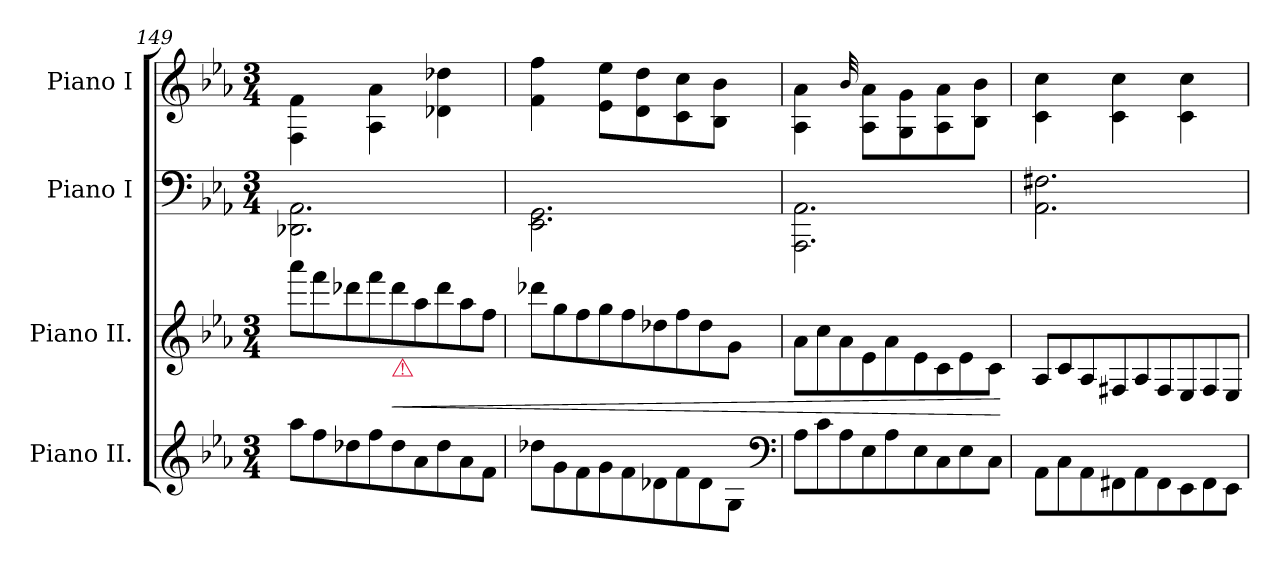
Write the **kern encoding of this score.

**kern	**kern	**dynam	**kern	**kern
*part4	*part3	*part3	*part2	*part1
*staff4	*staff3	*staff3	*staff2	*staff1
*I"Piano II.	*I"Piano II.	*	*I"Piano I	*I"Piano I
*clefG2	*clefG2	*	*clefF4	*clefG2
*k[b-e-a-]	*k[b-e-a-]	*	*k[b-e-a-]	*k[b-e-a-]
*M3/4	*M3/4	*	*M3/4	*M3/4
*Xtuplet	*Xtuplet	*	*	*
=149	=149	=149	=149	=149
12aa-\L	12aaa-\L	.	2.DD-X\ 2.AA-\	4F\ 4f\
12ff\	12fff\	.	.	.
12dd-X\	12ddd-X\	.	.	.
12ff\	12fff\	.	.	4A-\ 4a-\
!	!LO:TX:b:color=crimson:t=⚠	!	!	!
!	!	!LO:HP:b	!	!
12dd-\	12ddd-\	<	.	.
12a-\	12aa-\	.	.	.
12dd-\	12ddd-\	.	.	4d-X\ 4dd-X\
12a-\	12aa-\	.	.	.
12f\J	12ff\J	.	.	.
=150	=150	=150	=150	=150
12dd-X\L	12ddd-X\L	.	2.EE-\ 2.GG\	4f\ 4ff\
12g\	12gg\	.	.	.
12f\	12ff\	.	.	.
12g\	12gg\	.	.	8e-\ 8ee-\L
12f\	12ff\	.	.	.
.	.	.	.	8d\ 8dd\
12d-X\	12dd-X\	.	.	.
12f\	12ff\	.	.	8c\ 8cc\
12d-\	12dd-\	.	.	.
.	.	.	.	8B-\ 8b-\J
12G\J	12g\J	.	.	.
*clefF4	*	*	*	*
=151	=151	=151	=151	=151
12A-\L	12a-\L	.	2.AAA-\ 2.AA-\	4A-\ 4a-\
12c\	12cc\	.	.	.
12A-\	12a-\	.	.	.
.	.	.	.	32qqb-/
12E-\	12e-\	.	.	8A-\ 8a-\L
12A-\	12a-\	.	.	.
.	.	.	.	8G\ 8g\
12E-\	12e-\	.	.	.
12C\	12c\	.	.	8A-\ 8a-\
12E-\	12e-\	.	.	.
.	.	.	.	8B-\ 8b-\J
12C\J	12c\J	.	.	.
.	.	[	.	.
=152	=152	=152	=152	=152
12AA-\L	12A-/L	.	2.AA-\ 2.F#X\	4c\ 4cc\
12C\	12c/	.	.	.
12AA-\	12A-/	.	.	.
12FF#X\	12F#X/	.	.	4c\ 4cc\
12AA-\	12A-/	.	.	.
12FF#\	12F#/	.	.	.
12EE-\	12E-/	.	.	4c\ 4cc\
12FF#\	12F#/	.	.	.
12EE-\J	12E-/J	.	.	.
=	=	=	=	=
*-	*-	*-	*-	*-
